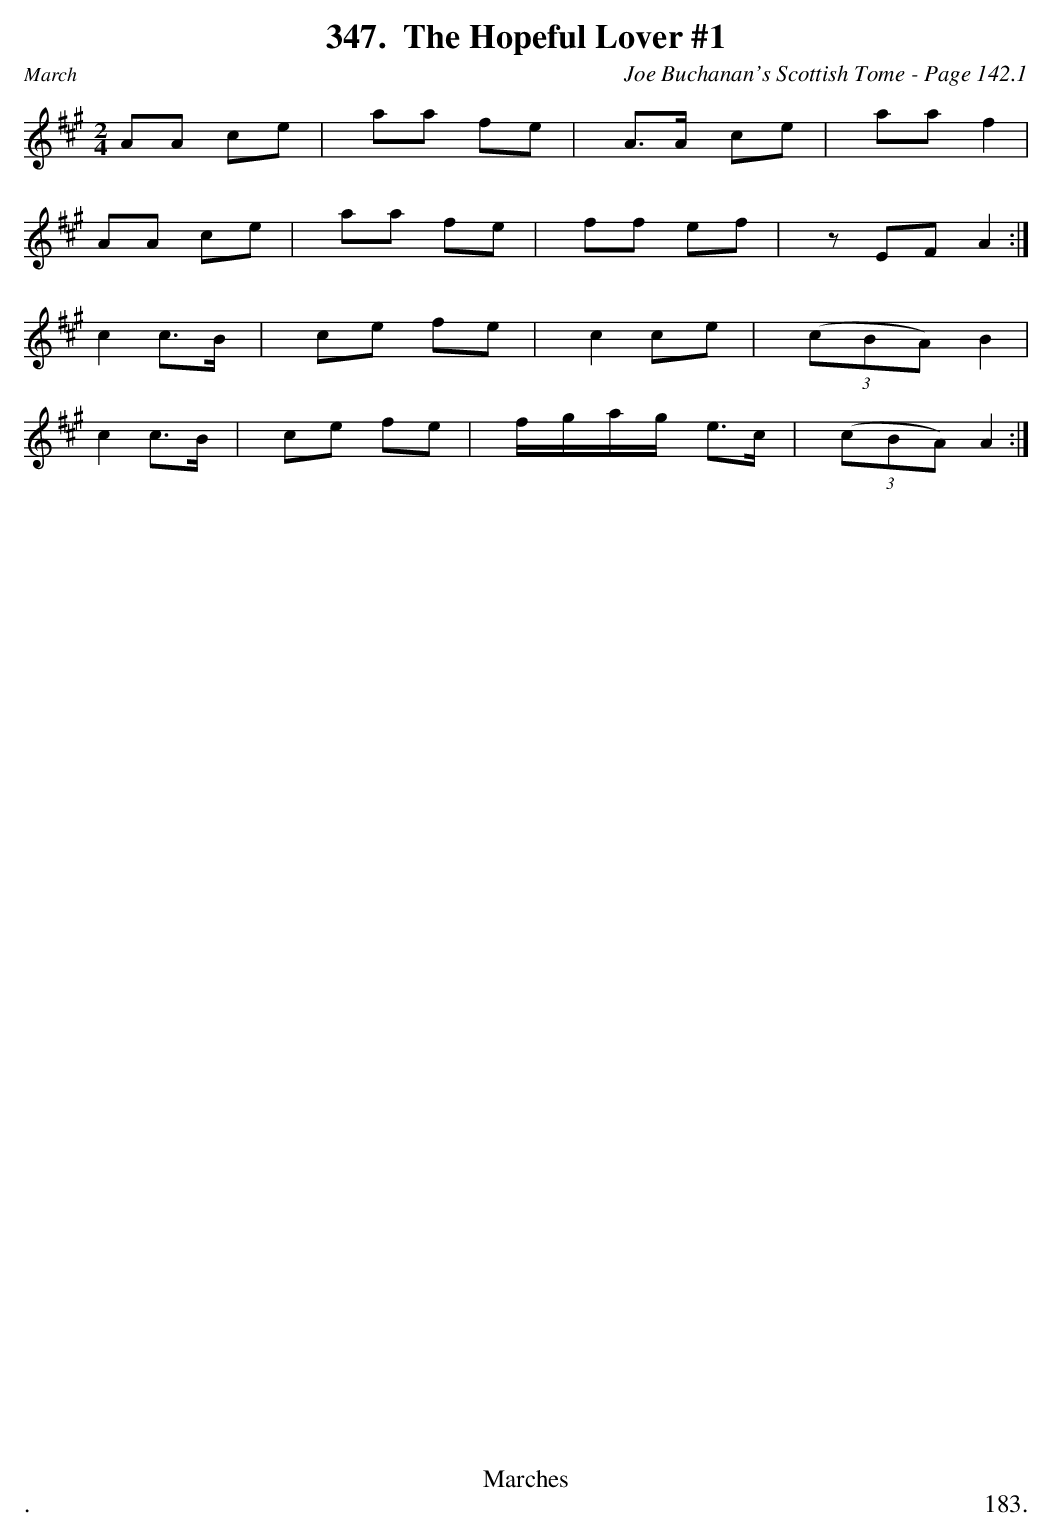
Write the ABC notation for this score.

X:1
T:Hopeful Lover #1, The
C:Joe Buchanan's Scottish Tome - Page 142.1
L:1/8
M:2/4
K:A
AA ce | aa fe | A>A ce | aa f2 |
AA ce | aa fe | ff ef | z EF A2 :|
c2 c>B | ce fe | c2 ce | ((3cBA) B2 |
c2 c>B | ce fe | f/g/a/g/ e>c | ((3cBA) A2 :|
